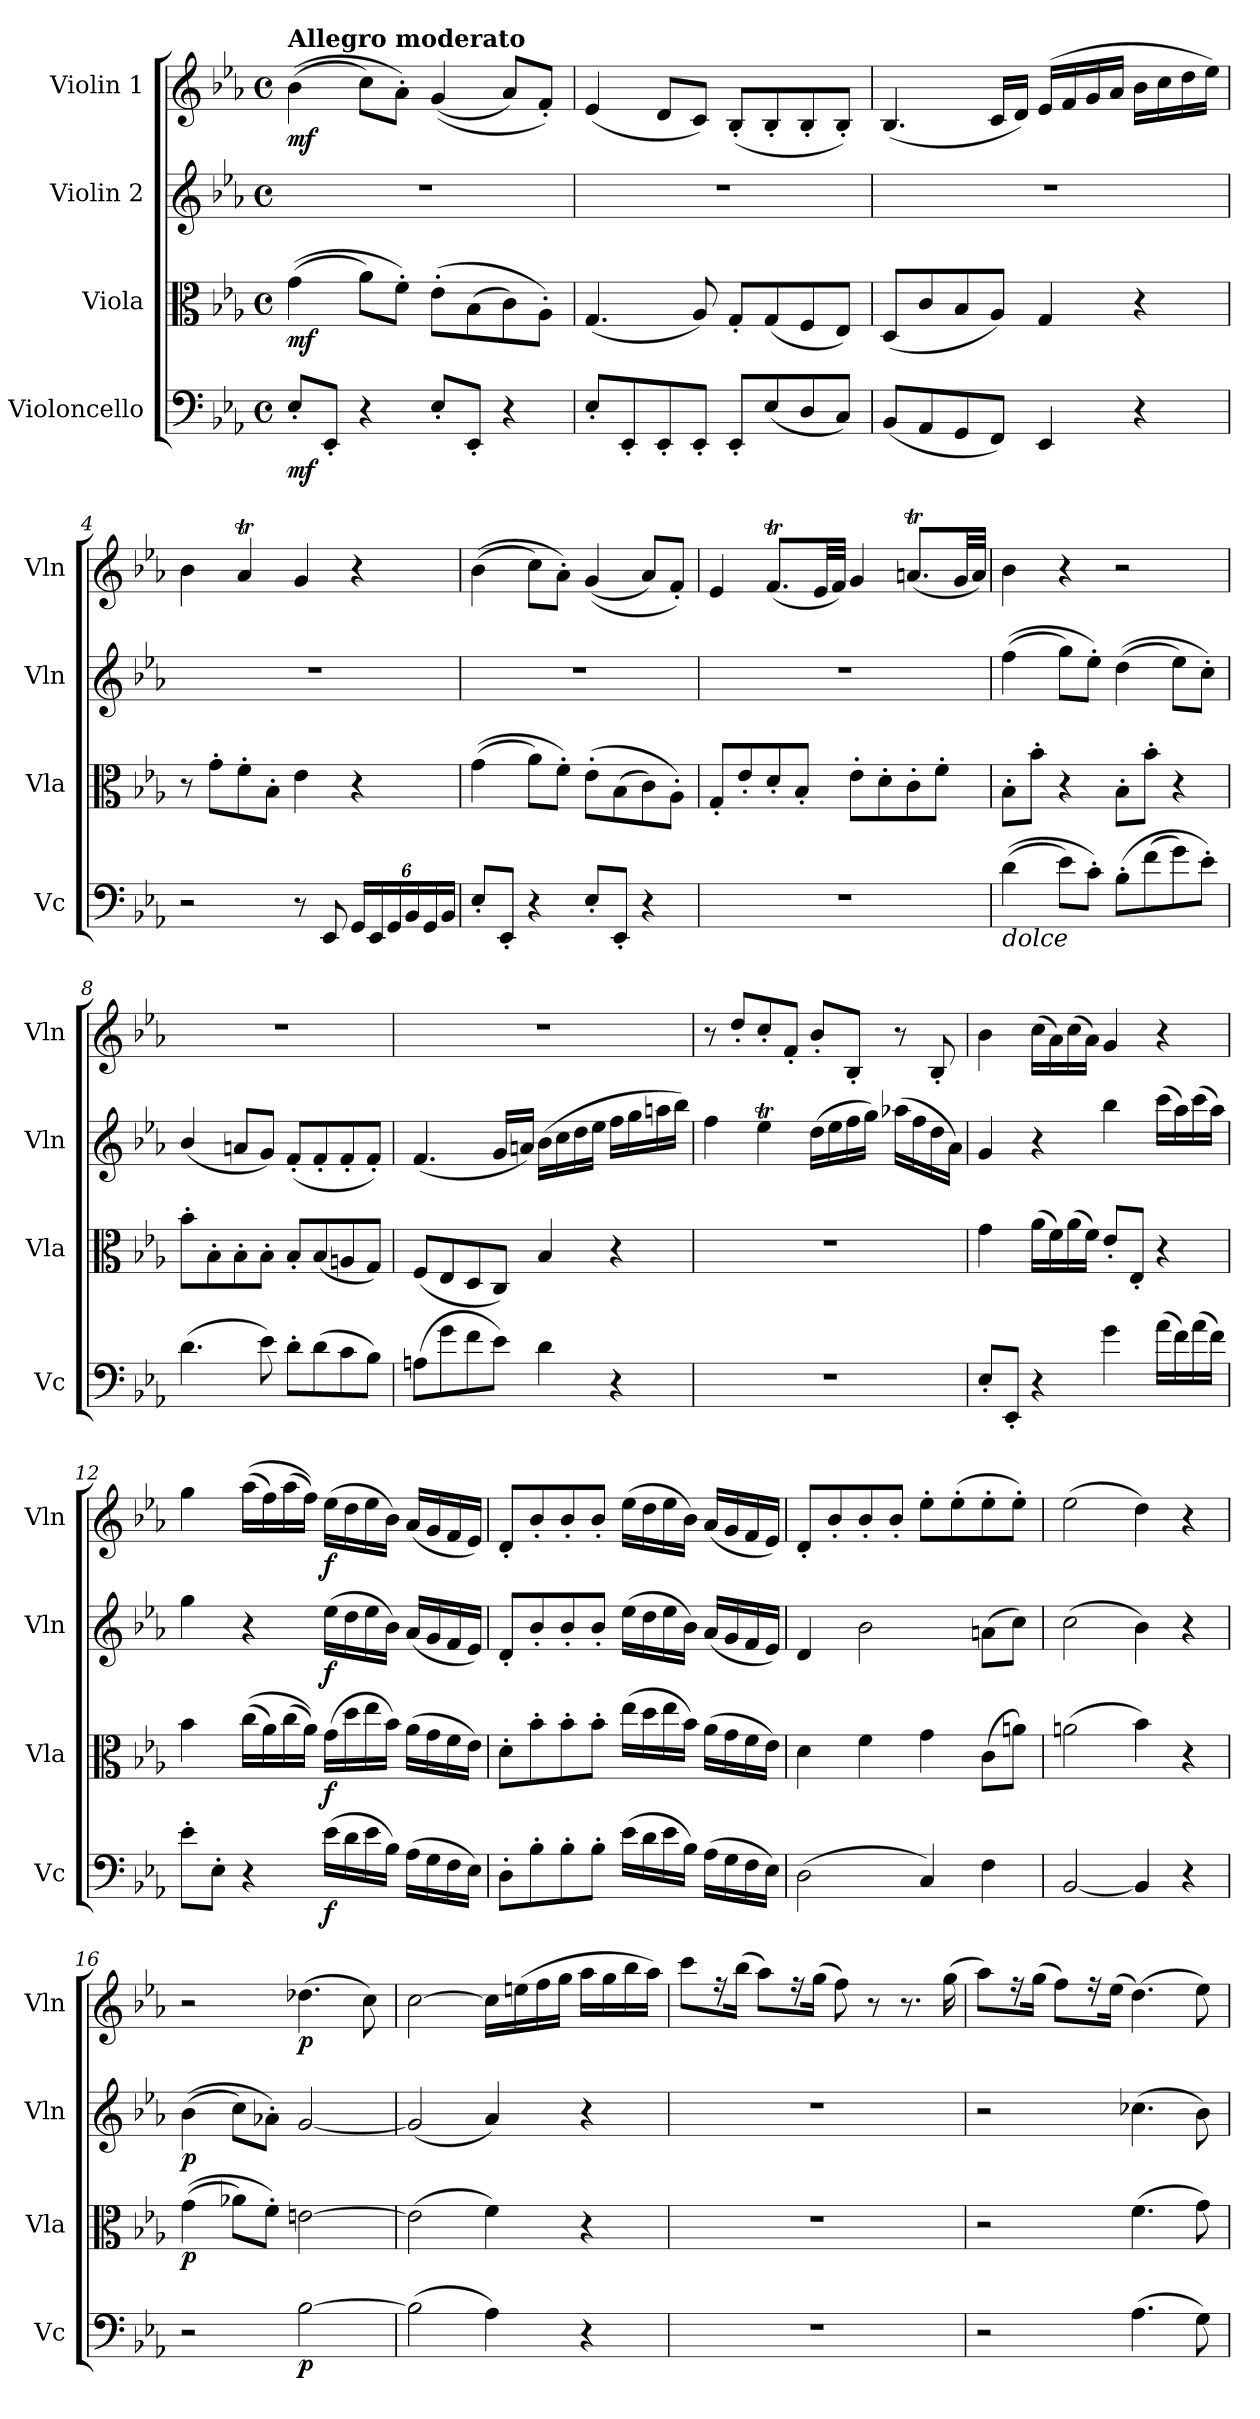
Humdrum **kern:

**kern	**dynam	**kern	**dynam	**kern	**dynam	**kern	**dynam
*part4	*part4	*part3	*part3	*part2	*part2	*part1	*part1
*staff4	*staff4	*staff3	*staff3	*staff2	*staff2	*staff1	*staff1
*I"Violoncello	*	*I"Viola	*	*I"Violin 2	*	*I"Violin 1	*
*I'Vc	*	*I'Vla	*	*I'Vln	*	*I'Vln	*
*clefF4	*	*clefC3	*	*clefG2	*	*clefG2	*
*k[b-e-a-]	*	*k[b-e-a-]	*	*k[b-e-a-]	*	*k[b-e-a-]	*
*M4/4	*	*M4/4	*	*M4/4	*	*M4/4	*
*met(c)	*	*met(c)	*	*met(c)	*	*met(c)	*
=1	=1	=1	=1	=1	=1	=1	=1
!	!	!	!	!	!	!LO:TX:a:B:t=Allegro moderato	!
!	!LO:DY:b	!	!LO:DY:b	!	!	!	!LO:DY:b
8E-'/L	mf	(>(>4g\	mf	1r	.	(>(>4b-\	mf
8EE-'/J	.	.	.	.	.	.	.
4r	.	8a-\L)	.	.	.	8cc\L)	.
.	.	8f'\J)	.	.	.	8a-'\J)	.
8E-'/L	.	(>8e-'\L	.	.	.	(<(<4g/	.
8EE-'/J	.	(>8B-\	.	.	.	.	.
4r	.	8c\)	.	.	.	8a-/L)	.
.	.	8A-'\J)	.	.	.	8f'/J)	.
=2	=2	=2	=2	=2	=2	=2	=2
8E-'/L	.	(<4.G/	.	1r	.	(<4e-/	.
8EE-'/	.	.	.	.	.	.	.
8EE-'/	.	.	.	.	.	8d/L	.
8EE-'/J	.	8A-/)	.	.	.	8c/J)	.
8EE-'/L	.	8G'/L	.	.	.	(<8B-'/L	.
(<8E-/	.	(<8G/	.	.	.	8B-'/	.
8D/	.	8F/	.	.	.	8B-'/	.
8C/J)	.	8E-/J)	.	.	.	8B-'/J)	.
=3	=3	=3	=3	=3	=3	=3	=3
(<8BB-/L	.	(<8D/L	.	1r	.	(<4.B-/	.
8AA-/	.	8c/	.	.	.	.	.
8GG/	.	8B-/	.	.	.	.	.
8FF/J)	.	8A-/J)	.	.	.	16c/LL	.
.	.	.	.	.	.	16d/JJ)	.
4EE-/	.	4G/	.	.	.	(>16e-/LL	.
.	.	.	.	.	.	16f/	.
.	.	.	.	.	.	16g/	.
.	.	.	.	.	.	16a-/JJ	.
4r	.	4r	.	.	.	16b-\LL	.
.	.	.	.	.	.	16cc\	.
.	.	.	.	.	.	16dd\	.
.	.	.	.	.	.	16ee-\JJ)	.
!!LO:LB:g=z
=4	=4	=4	=4	=4	=4	=4	=4
2r	.	8r	.	1r	.	4b-\	.
.	.	8g'\L	.	.	.	.	.
.	.	8f'\	.	.	.	4a-T/	.
.	.	8B-'\J	.	.	.	.	.
8r	.	4e-\	.	.	.	4g/	.
8EE-/	.	.	.	.	.	.	.
*Xbrackettup	*	*	*	*	*	*	*
24GG/LL	.	4r	.	.	.	4r	.
24EE-/	.	.	.	.	.	.	.
24GG/	.	.	.	.	.	.	.
24BB-/	.	.	.	.	.	.	.
24GG/	.	.	.	.	.	.	.
24BB-/JJ	.	.	.	.	.	.	.
=5	=5	=5	=5	=5	=5	=5	=5
8E-'/L	.	(>(>4g\	.	1r	.	(>(>4b-\	.
8EE-'/J	.	.	.	.	.	.	.
4r	.	8a-\L)	.	.	.	8cc\L)	.
.	.	8f'\J)	.	.	.	8a-'\J)	.
8E-'/L	.	(>8e-'\L	.	.	.	(<(<4g/	.
8EE-'/J	.	(>8B-\	.	.	.	.	.
4r	.	8c\)	.	.	.	8a-/L)	.
.	.	8A-'\J)	.	.	.	8f'/J)	.
=6	=6	=6	=6	=6	=6	=6	=6
1r	.	8G'/L	.	1r	.	4e-/	.
.	.	8e-'/	.	.	.	.	.
.	.	8d'/	.	.	.	(<8.fT/L	.
.	.	8B-'/J	.	.	.	.	.
.	.	.	.	.	.	32e-/LL	.
.	.	.	.	.	.	32f/JJJ)	.
.	.	8e-'\L	.	.	.	4g/	.
.	.	8d'\	.	.	.	.	.
.	.	8c'\	.	.	.	(<8.ant/L	.
.	.	8f'\J	.	.	.	.	.
.	.	.	.	.	.	32g/LL	.
.	.	.	.	.	.	32a/JJJ)	.
=7	=7	=7	=7	=7	=7	=7	=7
!LO:TX:b:i:t=dolce	!	!	!	!	!	!	!
!	!	!	!	!	!LO:DY:b	!	!
(>(>4d\	.	8B-'\L	.	(>(>4ff\	other-dynamics	4b-\	.
.	.	8b-'\J	.	.	.	.	.
8e-\L)	.	4r	.	8gg\L)	.	4r	.
8c'\J)	.	.	.	8ee-'\J)	.	.	.
(>8B-'\L	.	8B-'\L	.	(>(>4dd\	.	2r	.
(>8f\	.	8b-'\J	.	.	.	.	.
8g\)	.	4r	.	8ee-\L)	.	.	.
8e-'\J)	.	.	.	8cc'\J)	.	.	.
!!LO:LB:g=z
=8	=8	=8	=8	=8	=8	=8	=8
(>4.d\	.	8b-'\L	.	(<4b-/	.	1r	.
.	.	8B-'\	.	.	.	.	.
.	.	8B-'\	.	8an/L	.	.	.
8e-\)	.	8B-'\J	.	8g/J)	.	.	.
8d'\L	.	8B-'/L	.	(<8f'/L	.	.	.
(>8d\	.	(<8B-/	.	8f'/	.	.	.
8c\	.	8An/	.	8f'/	.	.	.
8B-\J)	.	8G/J)	.	8f'/J)	.	.	.
=9	=9	=9	=9	=9	=9	=9	=9
(>8An\L	.	(<8F/L	.	(<4.f/	.	1r	.
8g\	.	8E-/	.	.	.	.	.
8f\	.	8D/	.	.	.	.	.
8e-\J)	.	8C/J)	.	16g/LL	.	.	.
.	.	.	.	16an/JJ)	.	.	.
4d\	.	4B-/	.	(>16b-\LL	.	.	.
.	.	.	.	16cc\	.	.	.
.	.	.	.	16dd\	.	.	.
.	.	.	.	16ee-\JJ	.	.	.
4r	.	4r	.	16ff\LL	.	.	.
.	.	.	.	16gg\	.	.	.
.	.	.	.	16aan\	.	.	.
.	.	.	.	16bb-\JJ)	.	.	.
=10	=10	=10	=10	=10	=10	=10	=10
1r	.	1r	.	4ff\	.	8r	.
.	.	.	.	.	.	8dd'/L	.
.	.	.	.	4ee-T\	.	8cc'/	.
.	.	.	.	.	.	8f'/J	.
.	.	.	.	(>16dd\LL	.	8b-'/L	.
.	.	.	.	16ee-\	.	.	.
.	.	.	.	16ff\	.	8B-'/J	.
.	.	.	.	16gg\JJ)	.	.	.
.	.	.	.	(>16aa-X\LL	.	8r	.
.	.	.	.	16ff\	.	.	.
.	.	.	.	16dd\	.	8B-'/	.
.	.	.	.	16a-\JJ)	.	.	.
=11	=11	=11	=11	=11	=11	=11	=11
8E-'/L	.	4g\	.	4g/	.	4b-\	.
8EE-'/J	.	.	.	.	.	.	.
4r	.	(>16a-\LL	.	4r	.	(>16cc\LL	.
.	.	16f\)	.	.	.	16a-\)	.
.	.	(>16a-\	.	.	.	(>16cc\	.
.	.	16f\JJ)	.	.	.	16a-\JJ)	.
4g\	.	8e-'/L	.	4bb-\	.	4g/	.
.	.	8E-'/J	.	.	.	.	.
(>16a-\LL	.	4r	.	(>16ccc\LL	.	4r	.
16f\)	.	.	.	16aa-\)	.	.	.
(>16a-\	.	.	.	(>16ccc\	.	.	.
16f\JJ)	.	.	.	16aa-\JJ)	.	.	.
!!LO:LB:g=z
=12	=12	=12	=12	=12	=12	=12	=12
8e-'\L	.	4b-\	.	4gg\	.	4gg\	.
8E-'\J	.	.	.	.	.	.	.
4r	.	(>(>16cc\LL	.	4r	.	(>(>16aa-\LL	.
.	.	16a-\)	.	.	.	16ff\)	.
.	.	(>16cc\	.	.	.	(>16aa-\	.
.	.	16a-\JJ))	.	.	.	16ff\JJ))	.
!	!LO:DY:b	!	!LO:DY:b	!	!LO:DY:b	!	!LO:DY:b
(>16e-\LL	f	(>16g\LL	f	(>16ee-\LL	f	(>16ee-\LL	f
16d\	.	16dd\	.	16dd\	.	16dd\	.
16e-\	.	16ee-\	.	16ee-\	.	16ee-\	.
16B-\JJ)	.	16b-\JJ)	.	16b-\JJ)	.	16b-\JJ)	.
(>16A-\LL	.	(>16a-\LL	.	(<16a-/LL	.	(<16a-/LL	.
16G\	.	16g\	.	16g/	.	16g/	.
16F\	.	16f\	.	16f/	.	16f/	.
16E-\JJ)	.	16e-\JJ)	.	16e-/JJ)	.	16e-/JJ)	.
=13	=13	=13	=13	=13	=13	=13	=13
8D'\L	.	8d'\L	.	8d'/L	.	8d'/L	.
8B-'\	.	8b-'\	.	8b-'/	.	8b-'/	.
8B-'\	.	8b-'\	.	8b-'/	.	8b-'/	.
8B-'\J	.	8b-'\J	.	8b-'/J	.	8b-'/J	.
(>16e-\LL	.	(>16ee-\LL	.	(>16ee-\LL	.	(>16ee-\LL	.
16d\	.	16dd\	.	16dd\	.	16dd\	.
16e-\	.	16ee-\	.	16ee-\	.	16ee-\	.
16B-\JJ)	.	16b-\JJ)	.	16b-\JJ)	.	16b-\JJ)	.
(>16A-\LL	.	(>16a-\LL	.	(<16a-/LL	.	(<16a-/LL	.
16G\	.	16g\	.	16g/	.	16g/	.
16F\	.	16f\	.	16f/	.	16f/	.
16E-\JJ)	.	16e-\JJ)	.	16e-/JJ)	.	16e-/JJ)	.
=14	=14	=14	=14	=14	=14	=14	=14
(>2D\	.	4d\	.	4d/	.	8d'/L	.
.	.	.	.	.	.	8b-'/	.
.	.	4f\	.	2b-\	.	8b-'/	.
.	.	.	.	.	.	8b-'/J	.
4C/)	.	4g\	.	.	.	8ee-'\L	.
.	.	.	.	.	.	(>8ee-'\	.
4F\	.	(>8c\L	.	(>8an\L	.	8ee-'\	.
.	.	8an\J)	.	8cc\J)	.	8ee-'\J)	.
=15	=15	=15	=15	=15	=15	=15	=15
[2BB-/	.	(>2an\	.	(>2cc\	.	(>2ee-\	.
4BB-/]	.	4b-\)	.	4b-\)	.	4dd\)	.
4r	.	4r	.	4r	.	4r	.
!!LO:PB:g=z
=16	=16	=16	=16	=16	=16	=16	=16
!	!	!	!LO:DY:b	!	!LO:DY:b	!	!
2r	.	(>(>4g\	p	(>(>4b-\	p	2r	.
.	.	8a-X\L)	.	8cc\L)	.	.	.
.	.	8f'\J)	.	8a-X'\J)	.	.	.
!	!LO:DY:b	!	!	!	!	!	!LO:DY:b
[2B-\	p	[2en\	.	[2g/	.	(>4.dd-X\	p
.	.	.	.	.	.	8cc\)	.
=17	=17	=17	=17	=17	=17	=17	=17
(>2B-\]	.	(>2e\]	.	(<2g/]	.	[2cc\	.
4A-\)	.	4f\)	.	4a-/)	.	16cc\LL]	.
.	.	.	.	.	.	(>16een\	.
.	.	.	.	.	.	16ff\	.
.	.	.	.	.	.	16gg\JJ	.
4r	.	4r	.	4r	.	16aa-\LL	.
.	.	.	.	.	.	16gg\	.
.	.	.	.	.	.	16bb-\	.
.	.	.	.	.	.	16aa-\JJ)	.
=18	=18	=18	=18	=18	=18	=18	=18
1r	.	1r	.	1r	.	8ccc\L	.
.	.	.	.	.	.	16rff	.
.	.	.	.	.	.	(>16bb-\Jk	.
.	.	.	.	.	.	8aa-\L)	.
.	.	.	.	.	.	16rff	.
.	.	.	.	.	.	(>16gg\Jk	.
.	.	.	.	.	.	8ff\)	.
.	.	.	.	.	.	8r	.
.	.	.	.	.	.	8.r	.
.	.	.	.	.	.	(>16gg\	.
=19	=19	=19	=19	=19	=19	=19	=19
2r	.	2r	.	2r	.	8aa-\L)	.
.	.	.	.	.	.	16rff	.
.	.	.	.	.	.	(>16gg\Jk	.
.	.	.	.	.	.	8ff\L)	.
.	.	.	.	.	.	16rff	.
.	.	.	.	.	.	(>16ee-\Jk	.
(>4.A-\	.	(>4.f\	.	(>4.cc-X\	.	(>4.dd\)	.
8G\)	.	8g\)	.	8b-\)	.	8ee-\)	.
=	=	=	=	=	=	=	=
*-	*-	*-	*-	*-	*-	*-	*-
